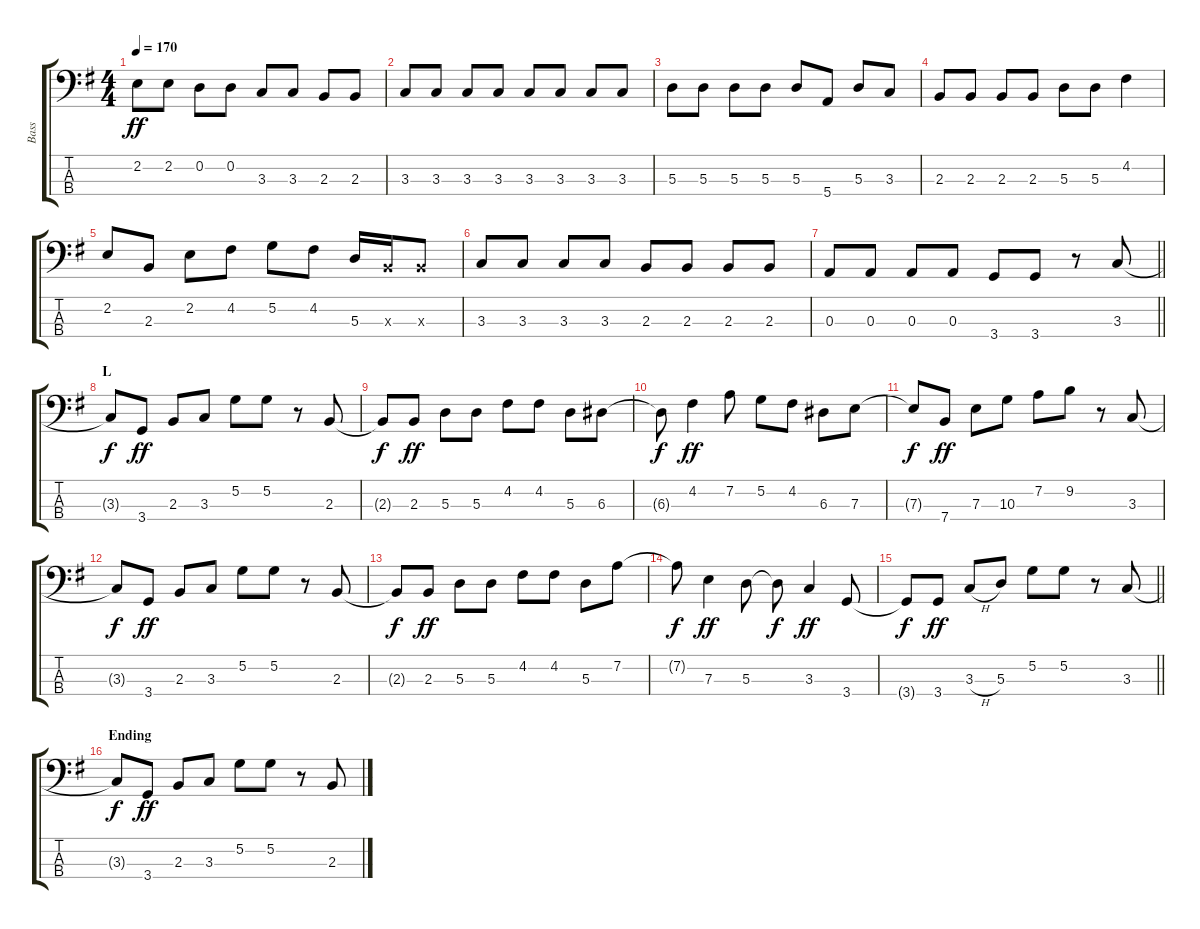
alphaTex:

\track ("Bass" "Bass") {instrument electricbasspick}
\staff {score tabs}
\tuning (G2 D2 A1 E1) {hide}
\ts (4 4)
\tempo 170
\clef f4
\ks g
2.2.8{dy ff} 2.2.8 0.2.8 0.2.8 3.3.8 3.3.8 2.3.8 2.3.8 |
3.3.8 3.3.8 3.3.8 3.3.8 3.3.8 3.3.8 3.3.8 3.3.8 |
5.3.8 5.3.8 5.3.8 5.3.8 5.3.8 5.4.8 5.3.8 3.3.8 |
2.3.8 2.3.8 2.3.8 2.3.8 5.3.8 5.3.8 4.2.4 |
2.2.8 2.3.8 2.2.8 4.2.8 5.2.8 4.2.8 5.3.16 2.3{x}.16 2.3{x}.8 |
3.3.8 3.3.8 3.3.8 3.3.8 2.3.8 2.3.8 2.3.8 2.3.8 |
\barLineRight lightlight
0.3.8 0.3.8 0.3.8 0.3.8 3.4.8 3.4.8 r.8 3.3.8 |
\section ("" "L")
3.3{t}.8{dy f} 3.4.8{dy ff} 2.3.8 3.3.8 5.2.8 5.2.8 r.8 2.3.8 |
2.3{t}.8{dy f} 2.3.8{dy ff} 5.3.8 5.3.8 4.2.8 4.2.8 5.3.8 6.3.8 |
6.3{t}.8{dy f} 4.2.4{dy ff} 7.2.8 5.2.8 4.2.8 6.3.8 7.3.8 |
7.3{t}.8{dy f} 7.4.8{dy ff} 7.3.8 10.3.8 7.2.8 9.2.8 r.8 3.3.8 |
3.3{t}.8{dy f} 3.4.8{dy ff} 2.3.8 3.3.8 5.2.8 5.2.8 r.8 2.3.8 |
2.3{t}.8{dy f} 2.3.8{dy ff} 5.3.8 5.3.8 4.2.8 4.2.8 5.3.8 7.2.8 |
7.2{t}.8{dy f} 7.3.4{dy ff} 5.3.8 5.3{t}.8{dy f} 3.3.4{dy ff} 3.4.8 |
\barLineRight lightlight
3.4{t}.8{dy f} 3.4.8{dy ff} 3.3{h}.8 5.3.8 5.2.8 5.2.8 r.8 3.3.8 |
\section ("" "Ending")
3.3{t}.8{dy f} 3.4.8{dy ff} 2.3.8 3.3.8 5.2.8 5.2.8 r.8 2.3.8
